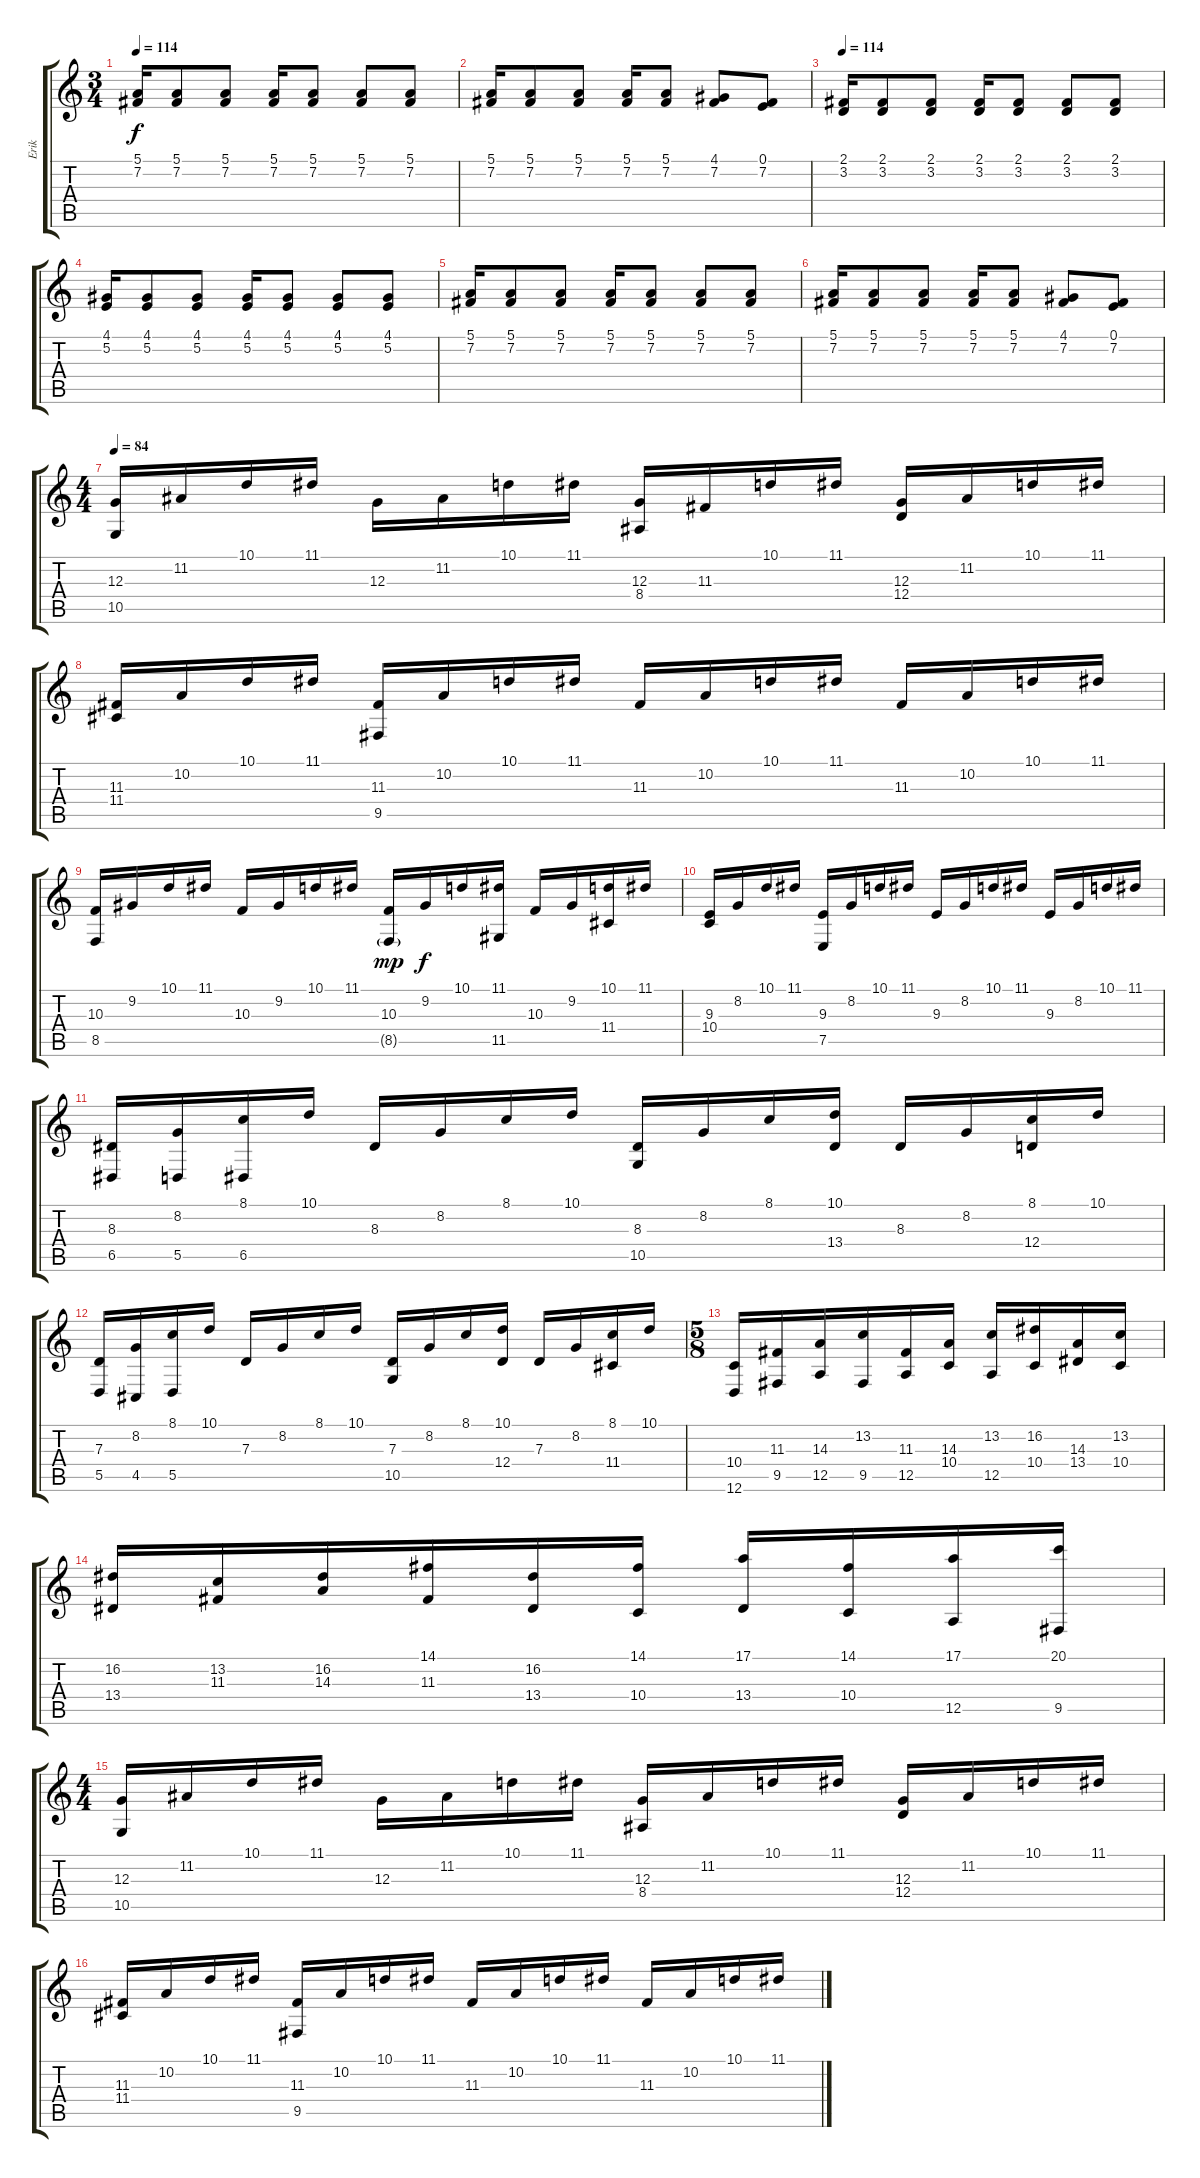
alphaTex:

\track ("Erik" "Erik") {instrument lead2sawtooth}
\staff {score tabs}
\tuning (E4 B3 G3 D3 A2 D2) {hide}
\ts (3 4)
\tempo 114
\clef g2
\ks c
(5.1 7.2).16{dy f} (5.1 7.2).8 (5.1 7.2).8 (5.1 7.2).16 (5.1 7.2).8 (5.1 7.2).8 (5.1 7.2).8 |
(5.1 7.2).16 (5.1 7.2).8 (5.1 7.2).8 (5.1 7.2).16 (5.1 7.2).8 (4.1 7.2).8 (0.1 7.2).8 |
\tempo 114
(2.1 3.2).16 (2.1 3.2).8 (2.1 3.2).8 (2.1 3.2).16 (2.1 3.2).8 (2.1 3.2).8 (2.1 3.2).8 |
(4.1 5.2).16 (4.1 5.2).8 (4.1 5.2).8 (4.1 5.2).16 (4.1 5.2).8 (4.1 5.2).8 (4.1 5.2).8 |
(5.1 7.2).16 (5.1 7.2).8 (5.1 7.2).8 (5.1 7.2).16 (5.1 7.2).8 (5.1 7.2).8 (5.1 7.2).8 |
(5.1 7.2).16 (5.1 7.2).8 (5.1 7.2).8 (5.1 7.2).16 (5.1 7.2).8 (4.1 7.2).8 (0.1 7.2).8 |
\ts (4 4)
\tempo 84
(12.3 10.5).16 11.2.16 10.1.16 11.1.16 12.3.16 11.2.16 10.1.16 11.1.16 (12.3 8.4).16 11.3.16 10.1.16 11.1.16 (12.3 12.4).16 11.2.16 10.1.16 11.1.16 |
(11.3 11.4).16 10.2.16 10.1.16 11.1.16 (11.3 9.5).16 10.2.16 10.1.16 11.1.16 11.3.16 10.2.16 10.1.16 11.1.16 11.3.16 10.2.16 10.1.16 11.1.16 |
(10.3 8.5).16 9.2.16 10.1.16 11.1.16 10.3.16 9.2.16 10.1.16 11.1.16 (10.3 8.5{g}).16{dy mp} 9.2.16{dy f} 10.1.16 (11.1 11.5).16 10.3.16 9.2.16 (10.1 11.4).16 11.1.16 |
(9.3 10.4).16 8.2.16 10.1.16 11.1.16 (9.3 7.5).16 8.2.16 10.1.16 11.1.16 9.3.16 8.2.16 10.1.16 11.1.16 9.3.16 8.2.16 10.1.16 11.1.16 |
(8.3 6.5).16 (8.2 5.5).16 (8.1 6.5).16 10.1.16 8.3.16 8.2.16 8.1.16 10.1.16 (8.3 10.5).16 8.2.16 8.1.16 (10.1 13.4).16 8.3.16 8.2.16 (8.1 12.4).16 10.1.16 |
(7.3 5.5).16 (8.2 4.5).16 (8.1 5.5).16 10.1.16 7.3.16 8.2.16 8.1.16 10.1.16 (7.3 10.5).16 8.2.16 8.1.16 (10.1 12.4).16 7.3.16 8.2.16 (8.1 11.4).16 10.1.16 |
\ts (5 8)
(10.4 12.6).16 (11.3 9.5).16 (14.3 12.5).16 (13.2 9.5).16 (11.3 12.5).16 (14.3 10.4).16 (13.2 12.5).16 (16.2 10.4).16 (14.3 13.4).16 (13.2 10.4).16 |
(16.2 13.4).16 (13.2 11.3).16 (16.2 14.3).16 (14.1 11.3).16 (16.2 13.4).16 (14.1 10.4).16 (17.1 13.4).16 (14.1 10.4).16 (17.1 12.5).16 (20.1 9.5).16 |
\ts (4 4)
(12.3 10.5).16 11.2.16 10.1.16 11.1.16 12.3.16 11.2.16 10.1.16 11.1.16 (12.3 8.4).16 11.2.16 10.1.16 11.1.16 (12.3 12.4).16 11.2.16 10.1.16 11.1.16 |
(11.3 11.4).16 10.2.16 10.1.16 11.1.16 (11.3 9.5).16 10.2.16 10.1.16 11.1.16 11.3.16 10.2.16 10.1.16 11.1.16 11.3.16 10.2.16 10.1.16 11.1.16
